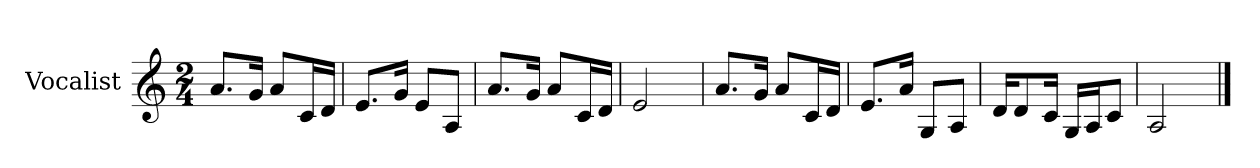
**kern
*part1
*staff1
*I"Vocalist
*k[]
*C:
*M2/4
=
8.aL
16gJk
8aL
16cL
16dJJ
=1
8.eL
16gJk
8eL
8AJ
=2
8.aL
16gJk
8aL
16cL
16dJJ
=3
2e
=4
8.aL
16gJk
8aL
16cL
16dJJ
=5
8.eL
16aJk
8GL
8AJ
=6
16dKL
8d
16cJk
16GLL
16AJ
8cJ
=7
2A
==
*-
